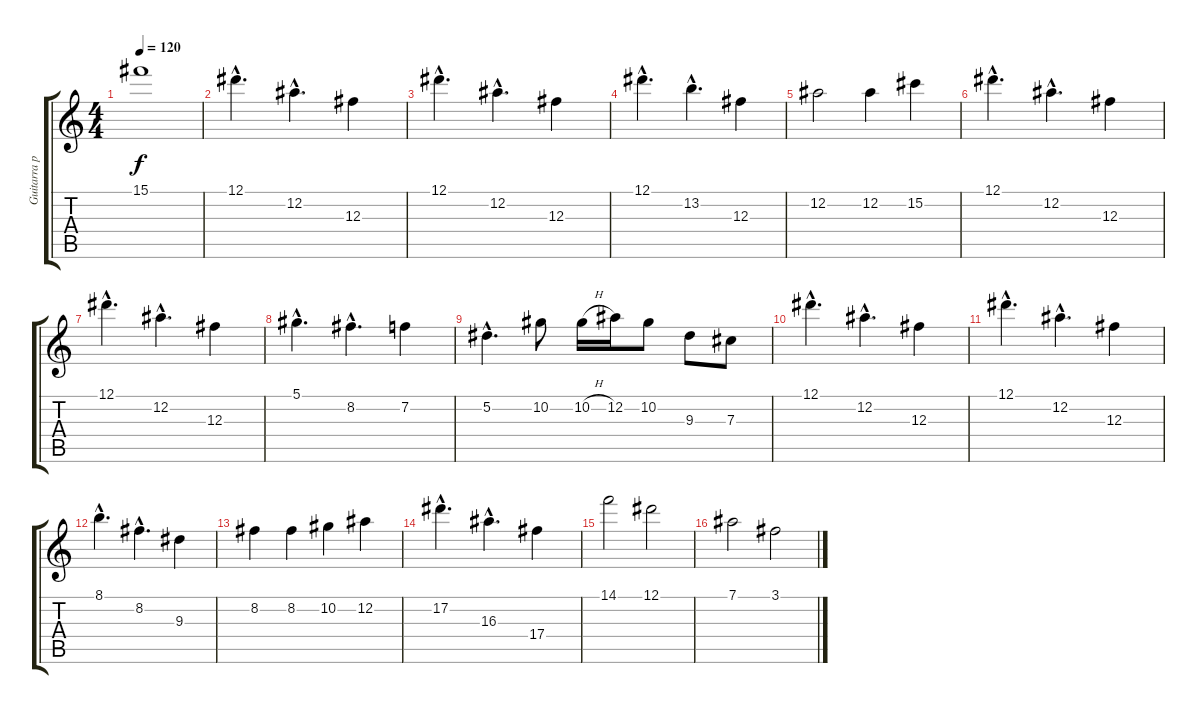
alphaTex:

\track ("Guitarra principal" "Guitarra p") {instrument acousticguitarsteel}
\staff {score tabs}
\tuning (Eb4 Bb3 Gb3 Db3 Ab2 Eb2) {hide}
\ts (4 4)
\tempo 120
\clef g2
\ks c
15.1.1{dy f} |
12.1{hac}.4{d} 12.2{hac}.4{d} 12.3.4 |
12.1{hac}.4{d} 12.2{hac}.4{d} 12.3.4 |
12.1{hac}.4{d} 13.2{hac}.4{d} 12.3.4 |
12.2.2 12.2.4 15.2.4 |
12.1{hac}.4{d} 12.2{hac}.4{d} 12.3.4 |
12.1{hac}.4{d volume 9} 12.2{hac}.4{d} 12.3.4 |
5.1{hac}.4{d} 8.2{hac}.4{d} 7.2.4 |
5.2{hac}.4{d} 10.2.8 10.2{h}.16 12.2.16 10.2.8 9.3.8 7.3.8 |
12.1{hac}.4{d volume 5} 12.2{hac}.4{d} 12.3.4 |
12.1{hac}.4{d} 12.2{hac}.4{d} 12.3.4 |
8.1{hac}.4{d} 8.2{hac}.4{d} 9.3.4 |
8.2.4{volume 0} 8.2.4 10.2.4 12.2.4 |
17.2{hac}.4{d} 16.3{hac}.4{d} 17.4.4 |
14.1.2 12.1.2 |
7.1.2 3.1.2
